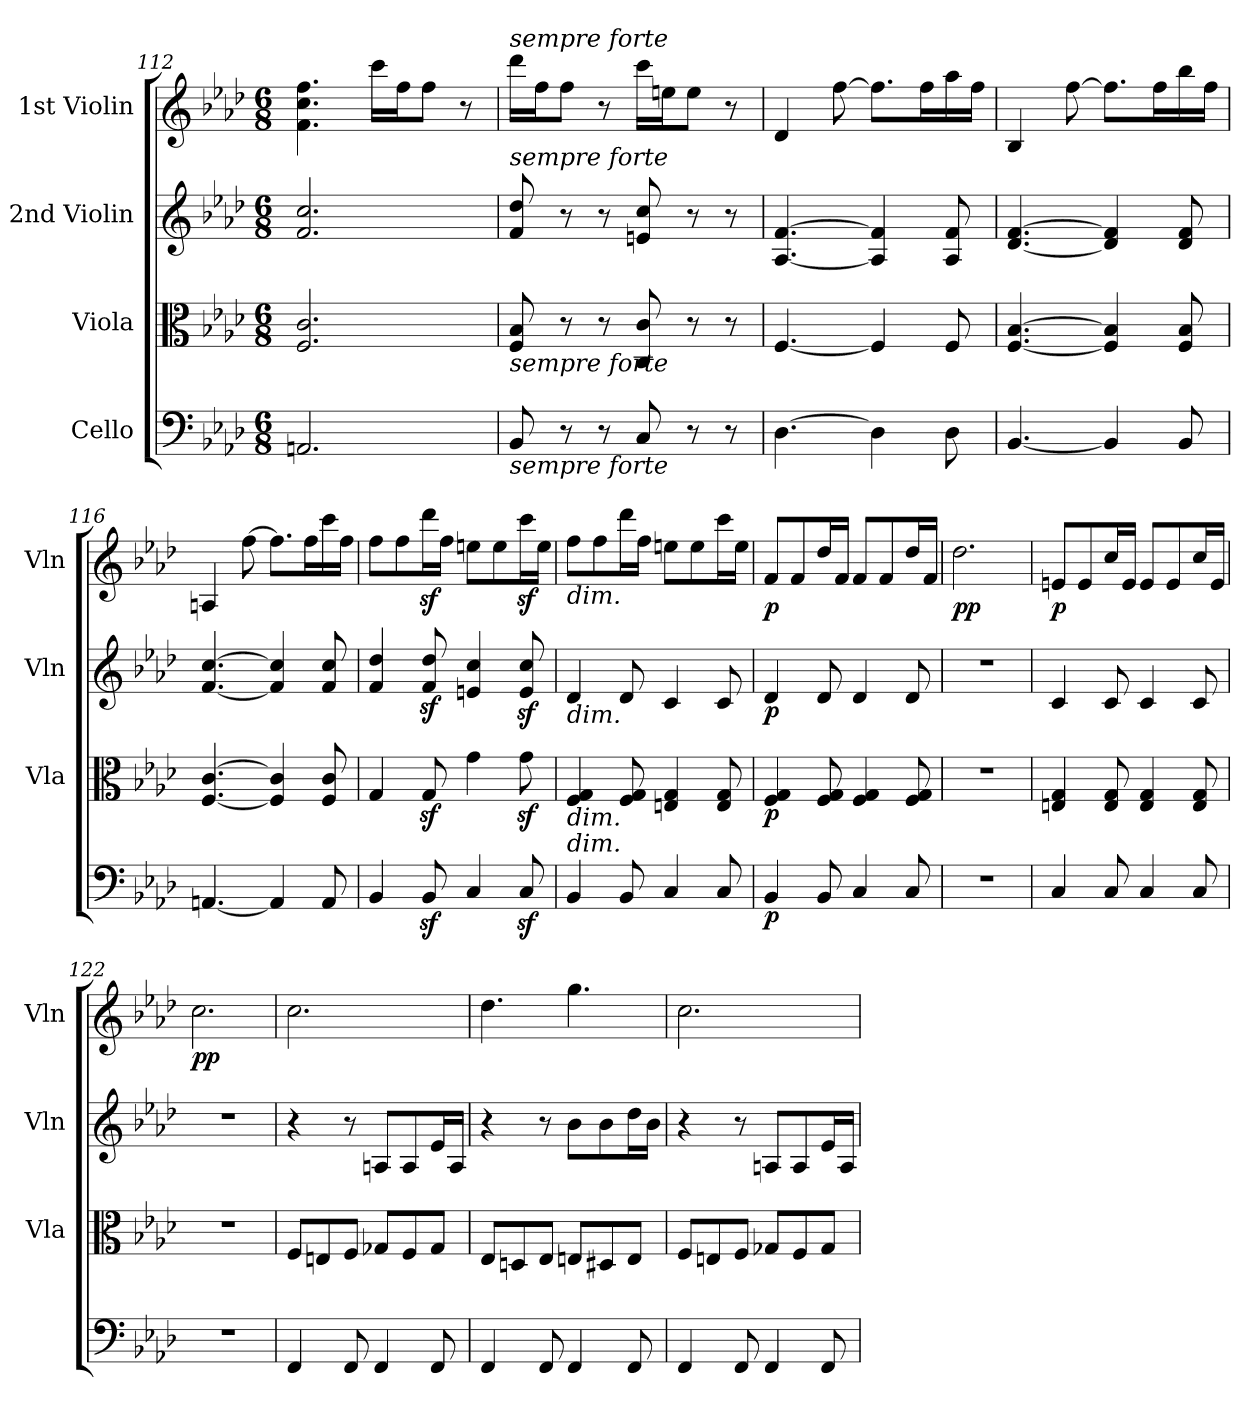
**kern	**dynam	**kern	**dynam	**kern	**dynam	**kern	**dynam
*part4	*part4	*part3	*part3	*part2	*part2	*part1	*part1
*staff4	*staff4	*staff3	*staff3	*staff2	*staff2	*staff1	*staff1
*I"Cello	*	*I"Viola	*	*I"2nd Violin	*	*I"1st Violin	*
*	*	*I'Vla	*	*I'Vln	*	*I'Vln	*
*clefF4	*	*clefC3	*	*clefG2	*	*clefG2	*
*k[b-e-a-d-]	*	*k[b-e-a-d-]	*	*k[b-e-a-d-]	*	*k[b-e-a-d-]	*
*M6/8	*	*M6/8	*	*M6/8	*	*M6/8	*
=112	=112	=112	=112	=112	=112	=112	=112
2.AAn/	.	2.F/ 2.c/	.	2.f/ 2.cc/	.	4.f\ 4.cc\ 4.ff\	.
.	.	.	.	.	.	16ccc\LL	.
.	.	.	.	.	.	16ff\J	.
.	.	.	.	.	.	8ff\J	.
.	.	.	.	.	.	8r	.
=113	=113	=113	=113	=113	=113	=113	=113
!	!	!	!	!	!	!LO:TX:a:i:t=sempre forte	!
!	!	!	!	!LO:TX:a:i:t=sempre forte	!	!	!
!	!	!LO:TX:b:i:t=sempre forte	!	!	!	!	!
!LO:TX:b:i:t=sempre forte	!	!	!	!	!	!	!
8BB-/	.	8F/ 8B-/	.	8f/ 8dd-/	.	16ddd-\LL	.
.	.	.	.	.	.	16ff\J	.
8r	.	8r	.	8r	.	8ff\J	.
8r	.	8r	.	8r	.	8r	.
8C/	.	8C/ 8c/	.	8en/ 8cc/	.	16ccc\LL	.
.	.	.	.	.	.	16een\J	.
8r	.	8r	.	8r	.	8ee\J	.
8r	.	8r	.	8r	.	8r	.
=114	=114	=114	=114	=114	=114	=114	=114
[4.D-\	.	[4.F/	.	[4.A-/ [4.f/	.	4d-/	.
.	.	.	.	.	.	[8ff\	.
4D-\]	.	4F/]	.	4A-/] 4f/]	.	8.ff\L]	.
.	.	.	.	.	.	16ff\L	.
8D-\	.	8F/	.	8A-/ 8f/	.	16aa-\	.
.	.	.	.	.	.	16ff\JJ	.
=115	=115	=115	=115	=115	=115	=115	=115
[4.BB-/	.	[4.F/ [4.B-/	.	[4.d-/ [4.f/	.	4B-/	.
.	.	.	.	.	.	[8ff\	.
4BB-/]	.	4F/] 4B-/]	.	4d-/] 4f/]	.	8.ff\L]	.
.	.	.	.	.	.	16ff\L	.
8BB-/	.	8F/ 8B-/	.	8d-/ 8f/	.	16bb-\	.
.	.	.	.	.	.	16ff\JJ	.
=116	=116	=116	=116	=116	=116	=116	=116
[4.AAn/	.	[4.F/ [4.c/	.	[4.f/ [4.cc/	.	4An/	.
.	.	.	.	.	.	[8ff\	.
4AA/]	.	4F/] 4c/]	.	4f/] 4cc/]	.	8.ff\L]	.
.	.	.	.	.	.	16ff\L	.
8AA/	.	8F/ 8c/	.	8f/ 8cc/	.	16ccc\	.
.	.	.	.	.	.	16ff\JJ	.
=117	=117	=117	=117	=117	=117	=117	=117
4BB-/	.	4G/	.	4f/ 4dd-/	.	8ff\L	.
.	.	.	.	.	.	8ff\	.
8BB-z</	.	8Gz</	.	8f/z< 8dd-/z<	.	16ddd-z<\L	.
.	.	.	.	.	.	16ff\JJ	.
4C/	.	4g\	.	4en/ 4cc/	.	8een\L	.
.	.	.	.	.	.	8ee\	.
8Cz</	.	8gz<\	.	8e/z< 8cc/z<	.	16cccz<\L	.
.	.	.	.	.	.	16ee\JJ	.
=118	=118	=118	=118	=118	=118	=118	=118
!	!	!	!	!	!	!LO:TX:b:i:t=dim.	!
!	!	!	!	!LO:TX:b:i:t=dim.	!	!	!
!	!	!LO:TX:b:i:t=dim.	!	!	!	!	!
!LO:TX:a:i:t=dim.	!	!	!	!	!	!	!
4BB-/	.	4F/ 4G/	.	4d-/	.	8ff\L	.
.	.	.	.	.	.	8ff\	.
8BB-/	.	8F/ 8G/	.	8d-/	.	16ddd-\L	.
.	.	.	.	.	.	16ff\JJ	.
4C/	.	4En/ 4G/	.	4c/	.	8een\L	.
.	.	.	.	.	.	8ee\	.
8C/	.	8E/ 8G/	.	8c/	.	16ccc\L	.
.	.	.	.	.	.	16ee\JJ	.
=119	=119	=119	=119	=119	=119	=119	=119
!	!LO:DY:b	!	!LO:DY:b	!	!LO:DY:b	!	!LO:DY:b
4BB-/	p	4F/ 4G/	p	4d-/	p	8f/L	p
.	.	.	.	.	.	8f/	.
8BB-/	.	8F/ 8G/	.	8d-/	.	16dd-/L	.
.	.	.	.	.	.	16f/JJ	.
4C/	.	4F/ 4G/	.	4d-/	.	8f/L	.
.	.	.	.	.	.	8f/	.
8C/	.	8F/ 8G/	.	8d-/	.	16dd-/L	.
.	.	.	.	.	.	16f/JJ	.
=120	=120	=120	=120	=120	=120	=120	=120
!	!	!	!	!	!	!	!LO:DY:b
2.r	.	2.r	.	2.r	.	2.dd-\	pp
=121	=121	=121	=121	=121	=121	=121	=121
!	!	!	!	!	!	!	!LO:DY:b
4C/	.	4En/ 4G/	.	4c/	.	8en/L	p
.	.	.	.	.	.	8e/	.
8C/	.	8E/ 8G/	.	8c/	.	16cc/L	.
.	.	.	.	.	.	16e/JJ	.
4C/	.	4E/ 4G/	.	4c/	.	8e/L	.
.	.	.	.	.	.	8e/	.
8C/	.	8E/ 8G/	.	8c/	.	16cc/L	.
.	.	.	.	.	.	16e/JJ	.
=122	=122	=122	=122	=122	=122	=122	=122
!	!	!	!	!	!	!	!LO:DY:b
2.r	.	2.r	.	2.r	.	2.cc\	pp
=123	=123	=123	=123	=123	=123	=123	=123
4FF/	.	8F/L	.	4r	.	2.cc\	.
.	.	8En/	.	.	.	.	.
8FF/	.	8F/J	.	8r	.	.	.
4FF/	.	8G-X/L	.	8An/L	.	.	.
.	.	8F/	.	8A/	.	.	.
8FF/	.	8G-/J	.	16e-/L	.	.	.
.	.	.	.	16A/JJ	.	.	.
=124	=124	=124	=124	=124	=124	=124	=124
4FF/	.	8E-/L	.	4r	.	4.dd-\	.
.	.	8Dn/	.	.	.	.	.
8FF/	.	8E-/J	.	8r	.	.	.
4FF/	.	8En/L	.	8b-\L	.	4.gg\	.
.	.	8D#X/	.	8b-\	.	.	.
8FF/	.	8E/J	.	16dd-\L	.	.	.
.	.	.	.	16b-\JJ	.	.	.
=125	=125	=125	=125	=125	=125	=125	=125
4FF/	.	8F/L	.	4r	.	2.cc\	.
.	.	8En/	.	.	.	.	.
8FF/	.	8F/J	.	8r	.	.	.
4FF/	.	8G-X/L	.	8An/L	.	.	.
.	.	8F/	.	8A/	.	.	.
8FF/	.	8G-/J	.	16e-/L	.	.	.
.	.	.	.	16A/JJ	.	.	.
=	=	=	=	=	=	=	=
*-	*-	*-	*-	*-	*-	*-	*-
